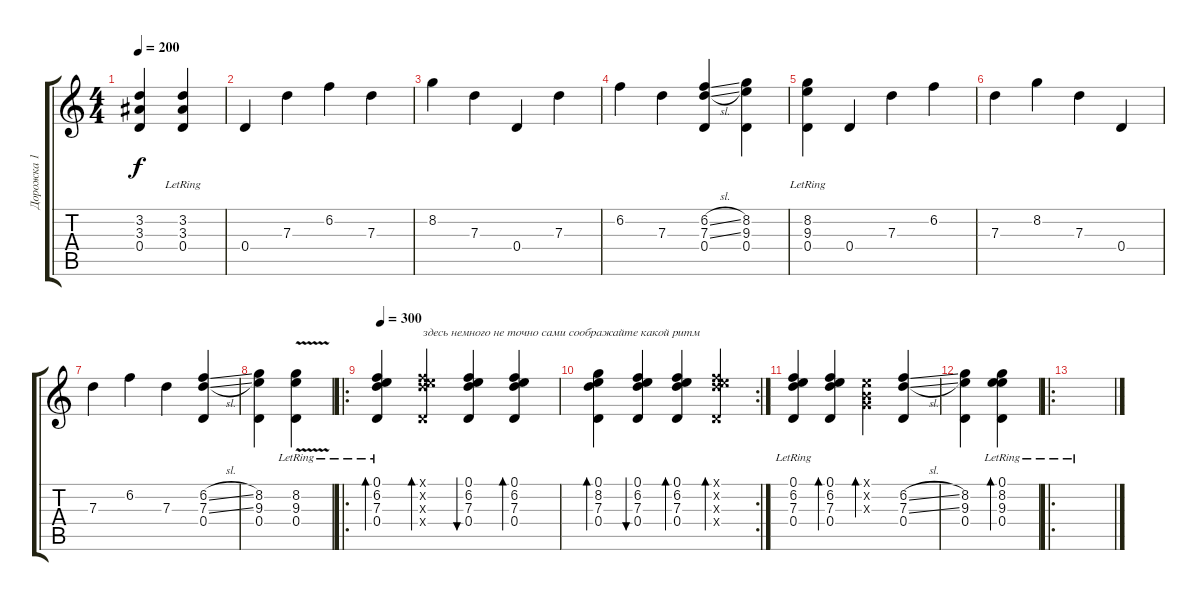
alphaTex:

\track ("Дорожка 1" "Дорожка 1") {instrument electricguitarjazz}
\staff {score tabs}
\tuning (E4 B3 G3 D3 A2 E2) {hide}
\ts (4 4)
\tempo 200
\clef g2
\ks c
(3.2 3.3 0.4).4{dy f} (3.2 3.3 0.4{lr}).4 |
0.4.4 7.3.4 6.2.4 7.3.4 |
8.2.4 7.3.4 0.4.4 7.3.4 |
6.2.4 7.3.4 (6.2{sl} 7.3{sl} 0.4).4 (8.2 9.3 0.4).4 |
(8.2{lr} 9.3 0.4).4 0.4.4 7.3.4 6.2.4 |
7.3.4 8.2.4 7.3.4 0.4.4 |
7.3.4 6.2.4 7.3.4 (6.2{sl} 7.3{sl} 0.4).4 |
(8.2 9.3 0.4).4 (8.2{lr} 9.3 0.4{v}).4 |
\ro
\tempo 300
(0.1 6.2 7.3{lr} 0.4).4{bd 30} (0.1{x} 6.2{x} 7.3{x} 0.4{x}).4{bd 30 txt "здесь немного не точно сами соображайте какой ритм"} (0.1 6.2 7.3 0.4).4{bu 30} (0.1 6.2 7.3 0.4).4{bd 30} |
\rc 2
(0.1 8.2 7.3 0.4).4{bd 30} (0.1 6.2 7.3 0.4).4{bu 30} (0.1 6.2 7.3 0.4).4{bd 30} (0.1{x} 6.2{x} 7.3{x} 0.4{x}).4{bd 30} |
(0.1 6.2 7.3{lr} 0.4).4 (0.1 6.2 7.3 0.4).4{bd 30} (0.1{x} 0.2{x} 0.3{x}).4{bd 30} (6.2{sl} 7.3{sl} 0.4).4 |
(8.2 9.3 0.4).4 (0.1 8.2 9.3 0.4{lr}).4{bd 30} |
\ro
